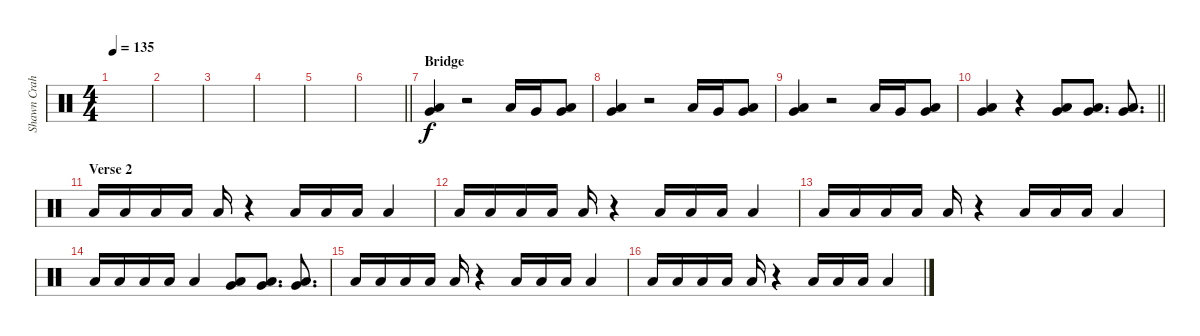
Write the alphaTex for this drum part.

\track ("Shawn Crahan" "Shawn Crah") {instrument percussion}
\staff {score}
\articulation defaults
\ts (4 4)
\tempo 135
\clef neutral
\ks c
|
|
|
|
|
\barLineRight lightlight
|
\section ("" "Bridge")
("Very Low Tom (hit)" "Low Floor Tom (hit)").4 r.2 "Low Tom (hit)".16 "Very Low Tom (hit)".16 ("Very Low Tom (hit)" "Low Floor Tom (hit)").8 |
("Very Low Tom (hit)" "Low Floor Tom (hit)").4 r.2 "Low Tom (hit)".16 "Very Low Tom (hit)".16 ("Very Low Tom (hit)" "Low Floor Tom (hit)").8 |
("Very Low Tom (hit)" "Low Floor Tom (hit)").4 r.2 "Low Tom (hit)".16 "Very Low Tom (hit)".16 ("Very Low Tom (hit)" "Low Floor Tom (hit)").8 |
\barLineRight lightlight
("Very Low Tom (hit)" "Low Floor Tom (hit)").4 r.4 ("Very Low Tom (hit)" "Low Floor Tom (hit)").8 ("Very Low Tom (hit)" "Low Floor Tom (hit)").8{d} ("Very Low Tom (hit)" "Low Floor Tom (hit)").8{d} |
\section ("" "Verse 2")
"Low Floor Tom (hit)".16 "Low Floor Tom (hit)".16 "Low Floor Tom (hit)".16 "Low Floor Tom (hit)".16 "Low Floor Tom (hit)".16 r.4 "Low Floor Tom (hit)".16 "Low Floor Tom (hit)".16 "Low Floor Tom (hit)".16 "Low Floor Tom (hit)".4 |
"Low Floor Tom (hit)".16 "Low Floor Tom (hit)".16 "Low Floor Tom (hit)".16 "Low Floor Tom (hit)".16 "Low Floor Tom (hit)".16 r.4 "Low Floor Tom (hit)".16 "Low Floor Tom (hit)".16 "Low Floor Tom (hit)".16 "Low Floor Tom (hit)".4 |
"Low Floor Tom (hit)".16 "Low Floor Tom (hit)".16 "Low Floor Tom (hit)".16 "Low Floor Tom (hit)".16 "Low Floor Tom (hit)".16 r.4 "Low Floor Tom (hit)".16 "Low Floor Tom (hit)".16 "Low Floor Tom (hit)".16 "Low Floor Tom (hit)".4 |
"Low Floor Tom (hit)".16 "Low Floor Tom (hit)".16 "Low Floor Tom (hit)".16 "Low Floor Tom (hit)".16 "Low Floor Tom (hit)".4 ("Very Low Tom (hit)" "Low Floor Tom (hit)").8 ("Very Low Tom (hit)" "Low Floor Tom (hit)").8{d} ("Very Low Tom (hit)" "Low Floor Tom (hit)").8{d} |
"Low Floor Tom (hit)".16 "Low Floor Tom (hit)".16 "Low Floor Tom (hit)".16 "Low Floor Tom (hit)".16 "Low Floor Tom (hit)".16 r.4 "Low Floor Tom (hit)".16 "Low Floor Tom (hit)".16 "Low Floor Tom (hit)".16 "Low Floor Tom (hit)".4 |
"Low Floor Tom (hit)".16 "Low Floor Tom (hit)".16 "Low Floor Tom (hit)".16 "Low Floor Tom (hit)".16 "Low Floor Tom (hit)".16 r.4 "Low Floor Tom (hit)".16 "Low Floor Tom (hit)".16 "Low Floor Tom (hit)".16 "Low Floor Tom (hit)".4
